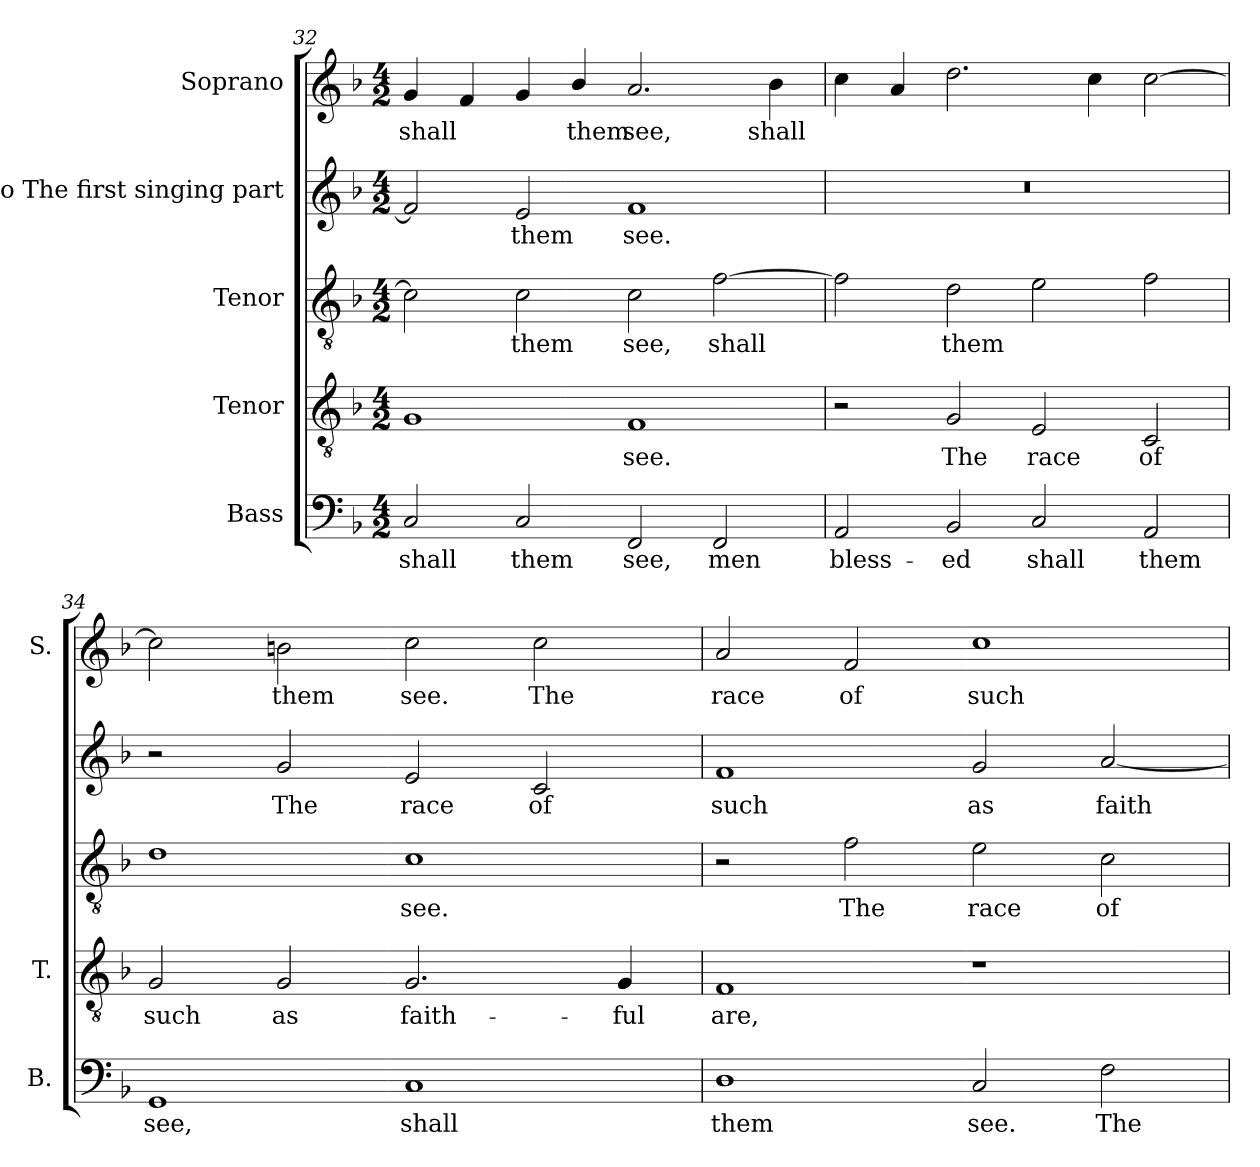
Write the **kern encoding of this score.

**kern	**text	**kern	**text	**kern	**text	**kern	**text	**kern	**text
*part5	*part5	*part4	*part4	*part3	*part3	*part2	*part2	*part1	*part1
*staff5	*staff5	*staff4	*staff4	*staff3	*staff3	*staff2	*staff2	*staff1	*staff1
*I"Bass	*	*I"Tenor	*	*I"Tenor	*	*I"Alto The first singing part	*	*I"Soprano	*
*I'B.	*	*I'T.	*	*	*	*	*	*I'S.	*
!!LO:LB:g=z
*clefF4	*	*clefGv2	*	*clefGv2	*	*clefG2	*	*clefG2	*
*	*	*ITrd7c12	*	*ITrd7c12	*	*ITrd7c12	*	*	*
*k[b-]	*	*k[b-]	*	*k[b-]	*	*k[b-]	*	*k[b-]	*
*F:	*	*F:	*	*F:	*	*F:	*	*F:	*
*M4/2	*	*M4/2	*	*M4/2	*	*M4/2	*	*M4/2	*
=32	=32	=32	=32	=32	=32	=32	=32	=32	=32
!	!LO:LY:b:color=#000000	!	!	!	!	!	!	!	!
!	!	!	!	!	!	!	!	!	!LO:LY:b:color=#000000
2Ci/	shall	1GGi	.	2Ci\]	.	2Fi/]	.	4gi/	shall
.	.	.	.	.	.	.	.	4fi/	.
!	!LO:LY:b:color=#000000	!	!	!	!	!	!	!	!
!	!	!	!	!	!LO:LY:b:color=#000000	!	!	!	!
!	!	!	!	!	!	!	!LO:LY:b:color=#000000	!	!
2Ci/	them	.	.	2Ci\	them	2Ei/	them	4gi/	.
!	!	!	!	!	!	!	!	!	!LO:LY:b:color=#000000
.	.	.	.	.	.	.	.	4b-i/	them
!	!LO:LY:b:color=#000000	!	!	!	!	!	!	!	!
!	!	!	!LO:LY:b:color=#000000	!	!	!	!	!	!
!	!	!	!	!	!LO:LY:b:color=#000000	!	!	!	!
!	!	!	!	!	!	!	!LO:LY:b:color=#000000	!	!
!	!	!	!	!	!	!	!	!	!LO:LY:b:color=#000000
2FFi/	see,	1FFi	see.	2Ci\	see,	1Fi	see.	2.ai/	see,
!	!LO:LY:b:color=#000000	!	!	!	!	!	!	!	!
!	!	!	!	!	!LO:LY:b:color=#000000	!	!	!	!
2FFi/	men	.	.	[2Fi\	shall	.	.	.	.
!	!	!	!	!	!	!	!	!	!LO:LY:b:color=#000000
.	.	.	.	.	.	.	.	4b-i\	shall
=33	=33	=33	=33	=33	=33	=33	=33	=33	=33
!	!LO:LY:b:color=#000000	!	!	!	!	!LO:N:vis=1	!	!	!
2AAi/	bless-	2r	.	2Fi\]	.	0r	.	4cci\	.
.	.	.	.	.	.	.	.	4ai/	.
!	!LO:LY:b:color=#000000	!	!	!	!	!	!	!	!
!	!	!	!LO:LY:b:color=#000000	!	!	!	!	!	!
!	!	!	!	!	!LO:LY:b:color=#000000	!	!	!	!
2BB-i/	-ed	2GGi/	The	2Di\	them	.	.	2.ddi\	.
!	!LO:LY:b:color=#000000	!	!	!	!	!	!	!	!
!	!	!	!LO:LY:b:color=#000000	!	!	!	!	!	!
2Ci/	shall	2EEi/	race	2Ei\	.	.	.	.	.
.	.	.	.	.	.	.	.	4cci\	.
!	!LO:LY:b:color=#000000	!	!	!	!	!	!	!	!
!	!	!	!LO:LY:b:color=#000000	!	!	!	!	!	!
2AAi/	them	2CCi/	of	2Fi\	.	.	.	[2cci\	.
=34	=34	=34	=34	=34	=34	=34	=34	=34	=34
!	!LO:LY:b:color=#000000	!	!	!	!	!	!	!	!
!	!	!	!LO:LY:b:color=#000000	!	!	!	!	!	!
1GGi	see,	2GGi/	such	1Di	.	2r	.	2cci\]	.
!	!	!	!LO:LY:b:color=#000000	!	!	!	!	!	!
!	!	!	!	!	!	!	!LO:LY:b:color=#000000	!	!
!	!	!	!	!	!	!	!	!	!LO:LY:b:color=#000000
.	.	2GGi/	as	.	.	2Gi/	The	2bni\	them
!	!LO:LY:b:color=#000000	!	!	!	!	!	!	!	!
!	!	!	!LO:LY:b:color=#000000	!	!	!	!	!	!
!	!	!	!	!	!LO:LY:b:color=#000000	!	!	!	!
!	!	!	!	!	!	!	!LO:LY:b:color=#000000	!	!
!	!	!	!	!	!	!	!	!	!LO:LY:b:color=#000000
1Ci	shall	2.GGi/	faith-	1Ci	see.	2Ei/	race	2cci\	see.
!	!	!	!	!	!	!	!LO:LY:b:color=#000000	!	!
!	!	!	!	!	!	!	!	!	!LO:LY:b:color=#000000
.	.	.	.	.	.	2Ci/	of	2cci\	The
!	!	!	!LO:LY:b:color=#000000	!	!	!	!	!	!
.	.	4GGi/	-ful	.	.	.	.	.	.
=35	=35	=35	=35	=35	=35	=35	=35	=35	=35
!	!LO:LY:b:color=#000000	!	!	!	!	!	!	!	!
!	!	!	!LO:LY:b:color=#000000	!	!	!	!	!	!
!	!	!	!	!	!	!	!LO:LY:b:color=#000000	!	!
!	!	!	!	!	!	!	!	!	!LO:LY:b:color=#000000
1Di	them	1FFi	are,	2r	.	1Fi	such	2ai/	race
!	!	!	!	!	!LO:LY:b:color=#000000	!	!	!	!
!	!	!	!	!	!	!	!	!	!LO:LY:b:color=#000000
.	.	.	.	2Fi\	The	.	.	2fi/	of
!	!LO:LY:b:color=#000000	!	!	!	!	!	!	!	!
!	!	!	!	!	!LO:LY:b:color=#000000	!	!	!	!
!	!	!	!	!	!	!	!LO:LY:b:color=#000000	!	!
!	!	!	!	!	!	!	!	!	!LO:LY:b:color=#000000
2Ci/	see.	1r	.	2Ei\	race	2Gi/	as	1cci	such
!	!LO:LY:b:color=#000000	!	!	!	!	!	!	!	!
!	!	!	!	!	!LO:LY:b:color=#000000	!	!	!	!
!	!	!	!	!	!	!	!LO:LY:b:color=#000000	!	!
2Fi\	The	.	.	2Ci\	of	[2Ai/	faith-	.	.
=	=	=	=	=	=	=	=	=	=
*-	*-	*-	*-	*-	*-	*-	*-	*-	*-
